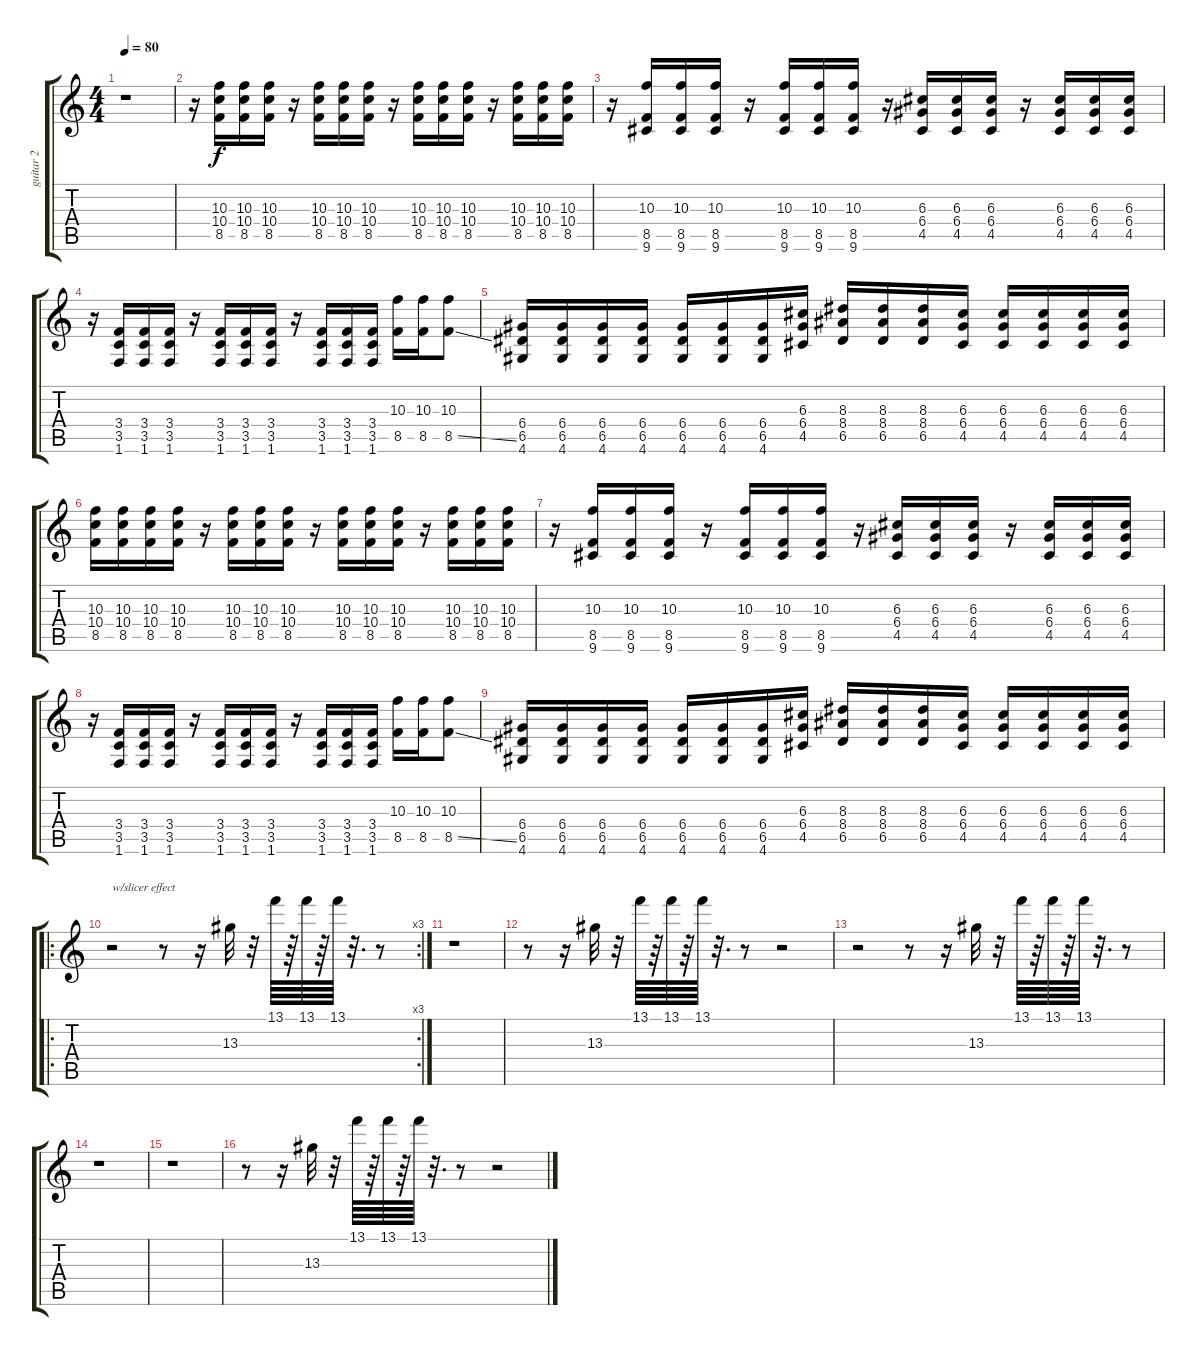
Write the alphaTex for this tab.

\track ("guitar 2" "guitar 2") {instrument distortionguitar}
\staff {score tabs}
\tuning (E4 B3 G3 D3 A2 E2) {hide}
\ts (4 4)
\tempo 80
\clef g2
\ks c
r.1{dy f instrument distortionguitar} |
r.16 (10.3 10.4 8.5).16 (10.3 10.4 8.5).16 (10.3 10.4 8.5).16 r.16 (10.3 10.4 8.5).16 (10.3 10.4 8.5).16 (10.3 10.4 8.5).16 r.16 (10.3 10.4 8.5).16 (10.3 10.4 8.5).16 (10.3 10.4 8.5).16 r.16 (10.3 10.4 8.5).16 (10.3 10.4 8.5).16 (10.3 10.4 8.5).16 |
r.16 (10.3 8.5 9.6).16 (10.3 8.5 9.6).16 (10.3 8.5 9.6).16 r.16 (10.3 8.5 9.6).16 (10.3 8.5 9.6).16 (10.3 8.5 9.6).16 r.16 (6.3 6.4 4.5).16 (6.3 6.4 4.5).16 (6.3 6.4 4.5).16 r.16 (6.3 6.4 4.5).16 (6.3 6.4 4.5).16 (6.3 6.4 4.5).16 |
r.16 (3.4 3.5 1.6).16 (3.4 3.5 1.6).16 (3.4 3.5 1.6).16 r.16 (3.4 3.5 1.6).16 (3.4 3.5 1.6).16 (3.4 3.5 1.6).16 r.16 (3.4 3.5 1.6).16 (3.4 3.5 1.6).16 (3.4 3.5 1.6).16 (10.3 8.5).16 (10.3 8.5).16 (10.3 8.5{ss}).8 |
(6.4 6.5 4.6).16 (6.4 6.5 4.6).16 (6.4 6.5 4.6).16 (6.4 6.5 4.6).16 (6.4 6.5 4.6).16 (6.4 6.5 4.6).16 (6.4 6.5 4.6).16 (6.3 6.4 4.5).16 (8.3 8.4 6.5).16 (8.3 8.4 6.5).16 (8.3 8.4 6.5).16 (6.3 6.4 4.5).16 (6.3 6.4 4.5).16 (6.3 6.4 4.5).16 (6.3 6.4 4.5).16 (6.3 6.4 4.5).16 |
(10.3 10.4 8.5).16 (10.3 10.4 8.5).16 (10.3 10.4 8.5).16 (10.3 10.4 8.5).16 r.16 (10.3 10.4 8.5).16 (10.3 10.4 8.5).16 (10.3 10.4 8.5).16 r.16 (10.3 10.4 8.5).16 (10.3 10.4 8.5).16 (10.3 10.4 8.5).16 r.16 (10.3 10.4 8.5).16 (10.3 10.4 8.5).16 (10.3 10.4 8.5).16 |
r.16 (10.3 8.5 9.6).16 (10.3 8.5 9.6).16 (10.3 8.5 9.6).16 r.16 (10.3 8.5 9.6).16 (10.3 8.5 9.6).16 (10.3 8.5 9.6).16 r.16 (6.3 6.4 4.5).16 (6.3 6.4 4.5).16 (6.3 6.4 4.5).16 r.16 (6.3 6.4 4.5).16 (6.3 6.4 4.5).16 (6.3 6.4 4.5).16 |
r.16 (3.4 3.5 1.6).16 (3.4 3.5 1.6).16 (3.4 3.5 1.6).16 r.16 (3.4 3.5 1.6).16 (3.4 3.5 1.6).16 (3.4 3.5 1.6).16 r.16 (3.4 3.5 1.6).16 (3.4 3.5 1.6).16 (3.4 3.5 1.6).16 (10.3 8.5).16 (10.3 8.5).16 (10.3 8.5{ss}).8 |
(6.4 6.5 4.6).16 (6.4 6.5 4.6).16 (6.4 6.5 4.6).16 (6.4 6.5 4.6).16 (6.4 6.5 4.6).16 (6.4 6.5 4.6).16 (6.4 6.5 4.6).16 (6.3 6.4 4.5).16 (8.3 8.4 6.5).16 (8.3 8.4 6.5).16 (8.3 8.4 6.5).16 (6.3 6.4 4.5).16 (6.3 6.4 4.5).16 (6.3 6.4 4.5).16 (6.3 6.4 4.5).16 (6.3 6.4 4.5).16 |
\ro
\rc 3
r.2{txt "w/slicer effect" instrument electricguitarjazz} r.8 r.16 13.3.32 r.32 13.1.64 r.64 13.1.64 r.64 13.1.64 r.32{d} r.8 |
r.1{instrument electricguitarjazz} |
r.8{instrument electricguitarjazz} r.16 13.3.32 r.32 13.1.64 r.64 13.1.64 r.64 13.1.64 r.32{d} r.8 r.2 |
r.2{instrument electricguitarjazz} r.8 r.16 13.3.32 r.32 13.1.64 r.64 13.1.64 r.64 13.1.64 r.32{d} r.8 |
r.1 |
r.1 |
r.8{instrument electricguitarjazz} r.16 13.3.32 r.32 13.1.64 r.64 13.1.64 r.64 13.1.64 r.32{d} r.8 r.2
